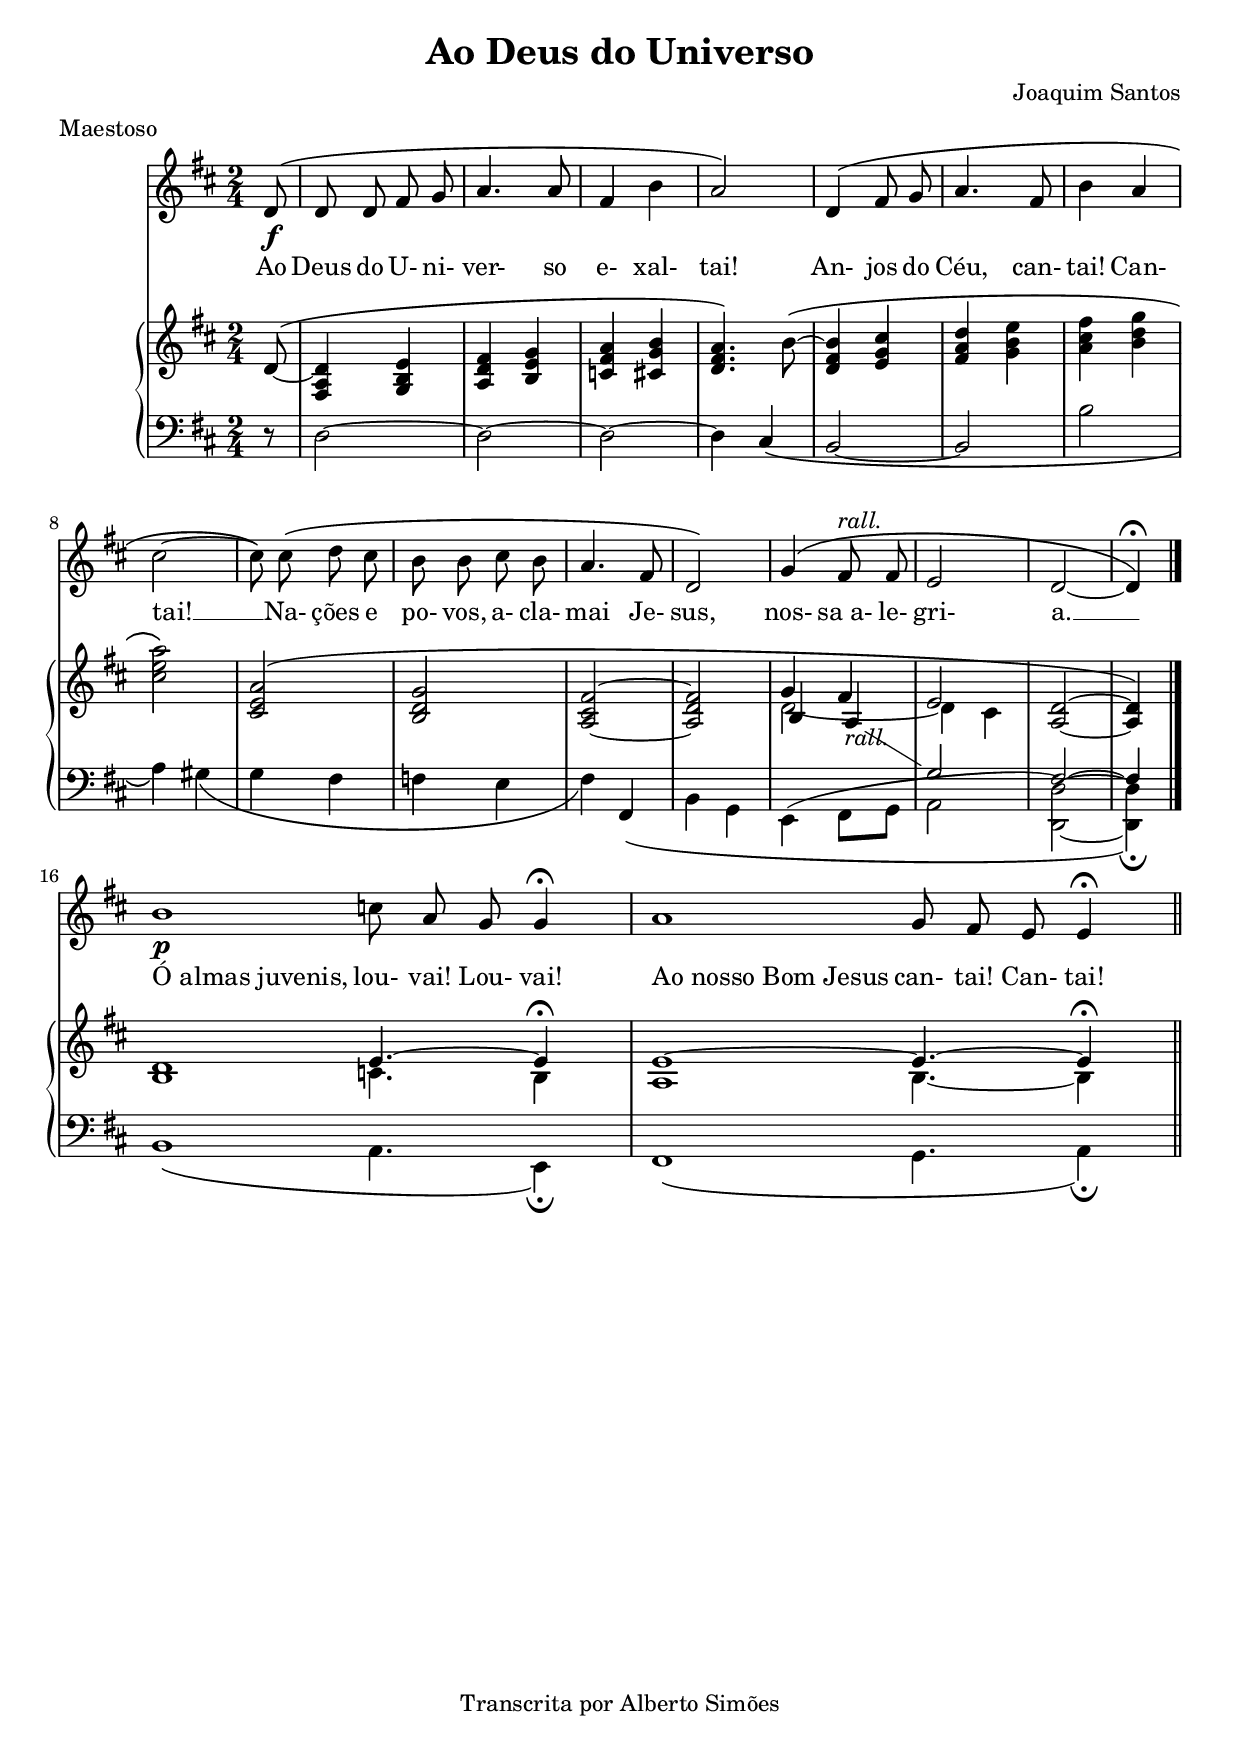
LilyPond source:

\version "2.14.0"

\header {
  title = "Ao Deus do Universo"
  composer = "Joaquim Santos"
  meter = "Maestoso"
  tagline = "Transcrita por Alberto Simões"

  ocasioes = "entrada, saída, accaodegracas"
  seccao   = "accaodegracas"
}

melody = \relative c' {
	
  \clef treble
  \key d \major
  \time 2/4

  \phrasingSlurUp  
  \partial 8 d8\(\f
	d d fis g
	a4. a8
	fis4 b4
	a2\)
	
	d,4\( fis8 g
	a4. fis8
	b4 a
	cis2 ~
	cis8\) cis8\( d cis   
	b b cis b
	a4. fis8
	d2\)
	g4 \( fis8^\markup{\italic rall.} fis
	e2
	d2 ~
  d4\fermata \)
	\bar "|."
	
	\break
	
  \set Score.measureLength = #(ly:make-moment 13 8)
  b'1\p c8 a g g4\fermata
  a1 g8 fis e e4\fermata

  \bar "||"
}

text = \lyricmode {
	Ao Deus do U- ni- ver- so e- xal- tai!
	An- jos do Céu, can- tai! Can- tai! __ 
	Na- ções e po- vos, a- cla- mai Je- sus,
	nos- sa_a- le- gri- a. __
	\once \override LyricText #'self-alignment-X = #LEFT
	"Ó almas juvenis," lou- vai! Lou- vai!
	\once \override LyricText #'self-alignment-X = #LEFT	
	"Ao nosso Bom Jesus" can- tai! Can- tai!
}

upper = \relative c' {
	
  \clef treble
  \key d \major
  \time 2/4
  
  \phrasingSlurUp
	\partial 8 d8\(~
	<fis, a d>4 <g b e>
	<a d fis> <b e g>
	<c fis a> <cis g' b>
	<d fis a>4.\) b'8\( ~
	
	<d, fis b>4 <e g cis>
	<fis a d> <g b e>
	<a cis fis> <b d g>
	<cis e a>2\)
	<cis, e a>2 \(
	<b d g> <a~ cis fis~> 
	<a d fis>  
	<< { \stemUp g'4 fis e2      <a, d>2 ~  <a d>4 \)} 
         \new Voice { \voiceTwo d2 ~ d4 cis    s2 s4}
         \new Voice { \voiceThree \showStaffSwitch b4 a_\markup{\italic rall.}
                      \change Staff = "lower" \stemUp g2 fis2~ fis4} >> 
		
	\bar "|."

	\break

  \set Timing.measurePosition = #(ly:make-moment 0 8)
  \set Score.measureLength = #(ly:make-moment 13 8)
	<b d>1 << {e4.~e4\fermata } \\ {c4. b4} >>
  << {e1 ~ e4. ~ e4\fermata } \\ {a,1 b4. ~ b4} >>

	\bar "||"
		
}

lower = \relative c {  
  \clef bass
  \key d \major
  \time 2/4

  \phrasingSlurDown  
	\partial 8 r8
	d2 ~ d2 ~ d2 ~ d4  cis\(
	b2 ~ b2 b' a4 \) gis\( g fis     
	f  e fis \) fis,\(
	\stemDown b g e( fis8[ g] a2 <d, d'>2) ~  <d d'>4_\fermata\)

	\bar "|."

	\break

  \set Score.measureLength = #(ly:make-moment 13 8)
	b'1\( a4. e4\)_\fermata
	fis1\( g4. a4\)_\fermata

	\bar "||"
	
}

\score {
  <<
    \new Voice = "mel" { \autoBeamOff \melody }
    \new Lyrics \lyricsto mel \text    
    \new PianoStaff <<
      \new Staff = "upper" \upper
      \new Staff = "lower" \lower
    >>
  >>
  \layout {
    \context { \Staff \RemoveEmptyStaves }
  }
  \midi {
    \context {
      \Score
      tempoWholesPerMinute = #(ly:make-moment 90 4)
    }
  }
}



